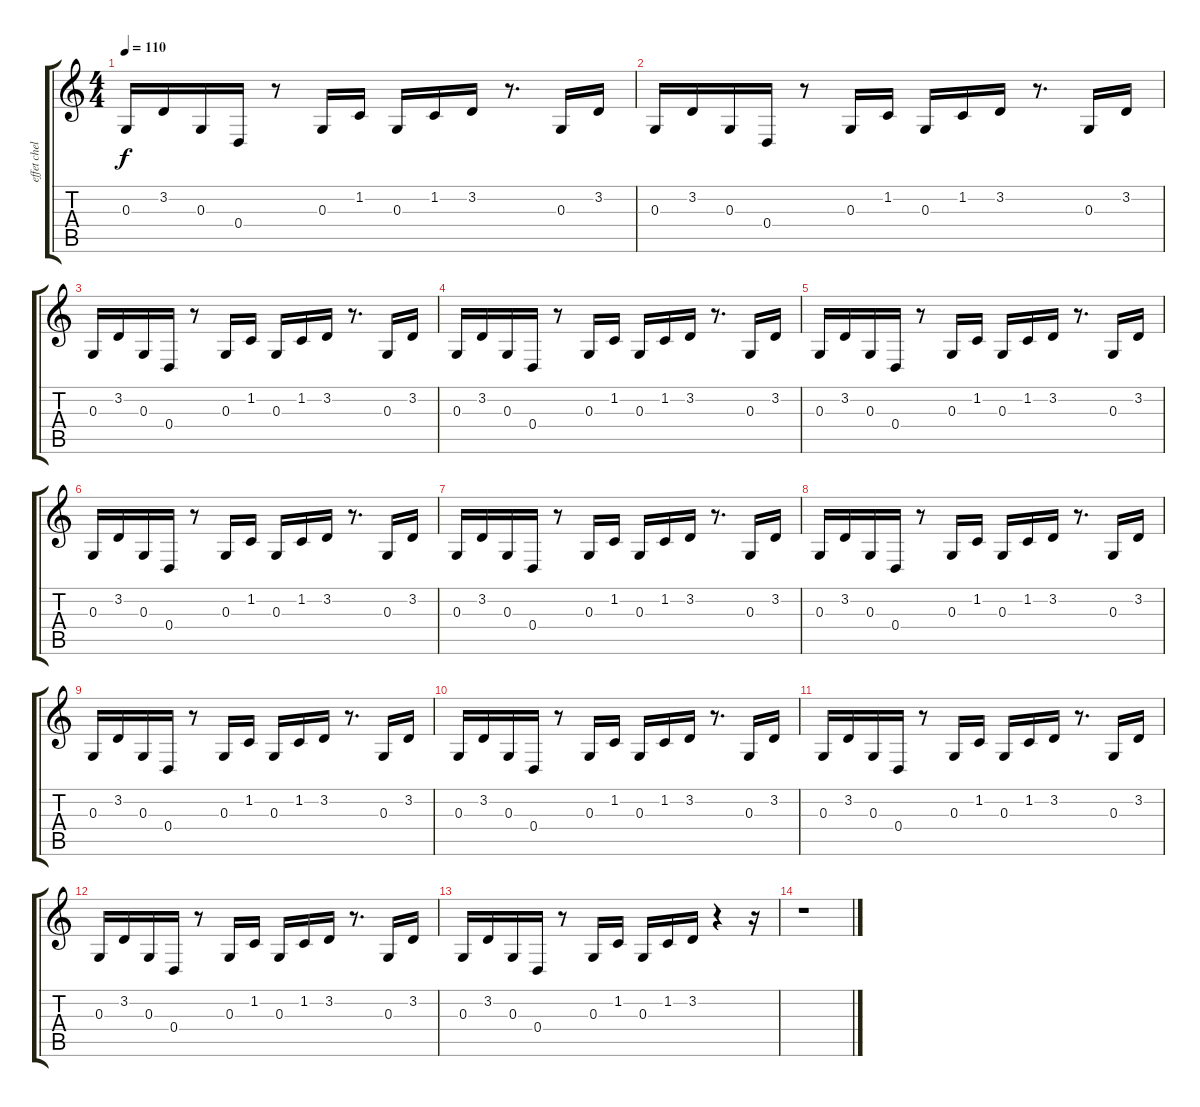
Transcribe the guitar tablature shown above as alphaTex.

\track ("effet chelou" "effet chel") {instrument gunshot}
\staff {score tabs}
\tuning (E4 B3 G3 D3 A2 E2) {hide}
\ts (4 4)
\tempo 110
\clef g2
\ks c
0.3.16{dy f} 3.2.16 0.3.16 0.4.16 r.8 0.3.16 1.2.16 0.3.16 1.2.16 3.2.16 r.8{d} 0.3.16 3.2.16 |
0.3.16 3.2.16 0.3.16 0.4.16 r.8 0.3.16 1.2.16 0.3.16 1.2.16 3.2.16 r.8{d} 0.3.16 3.2.16 |
0.3.16 3.2.16 0.3.16 0.4.16 r.8 0.3.16 1.2.16 0.3.16 1.2.16 3.2.16 r.8{d} 0.3.16 3.2.16 |
0.3.16 3.2.16 0.3.16 0.4.16 r.8 0.3.16 1.2.16 0.3.16 1.2.16 3.2.16 r.8{d} 0.3.16 3.2.16 |
0.3.16 3.2.16 0.3.16 0.4.16 r.8 0.3.16 1.2.16 0.3.16 1.2.16 3.2.16 r.8{d} 0.3.16 3.2.16 |
0.3.16 3.2.16 0.3.16 0.4.16 r.8 0.3.16 1.2.16 0.3.16 1.2.16 3.2.16 r.8{d} 0.3.16 3.2.16 |
0.3.16 3.2.16 0.3.16 0.4.16 r.8 0.3.16 1.2.16 0.3.16 1.2.16 3.2.16 r.8{d} 0.3.16 3.2.16 |
0.3.16 3.2.16 0.3.16 0.4.16 r.8 0.3.16 1.2.16 0.3.16 1.2.16 3.2.16 r.8{d} 0.3.16 3.2.16 |
0.3.16 3.2.16 0.3.16 0.4.16 r.8 0.3.16 1.2.16 0.3.16 1.2.16 3.2.16 r.8{d} 0.3.16 3.2.16 |
0.3.16 3.2.16 0.3.16 0.4.16 r.8 0.3.16 1.2.16 0.3.16 1.2.16 3.2.16 r.8{d} 0.3.16 3.2.16 |
0.3.16 3.2.16 0.3.16 0.4.16 r.8 0.3.16 1.2.16 0.3.16 1.2.16 3.2.16 r.8{d} 0.3.16 3.2.16 |
0.3.16 3.2.16 0.3.16 0.4.16 r.8 0.3.16 1.2.16 0.3.16 1.2.16 3.2.16 r.8{d} 0.3.16 3.2.16 |
0.3.16 3.2.16 0.3.16 0.4.16 r.8 0.3.16 1.2.16 0.3.16 1.2.16 3.2.16 r.4 r.16 |
r.1
